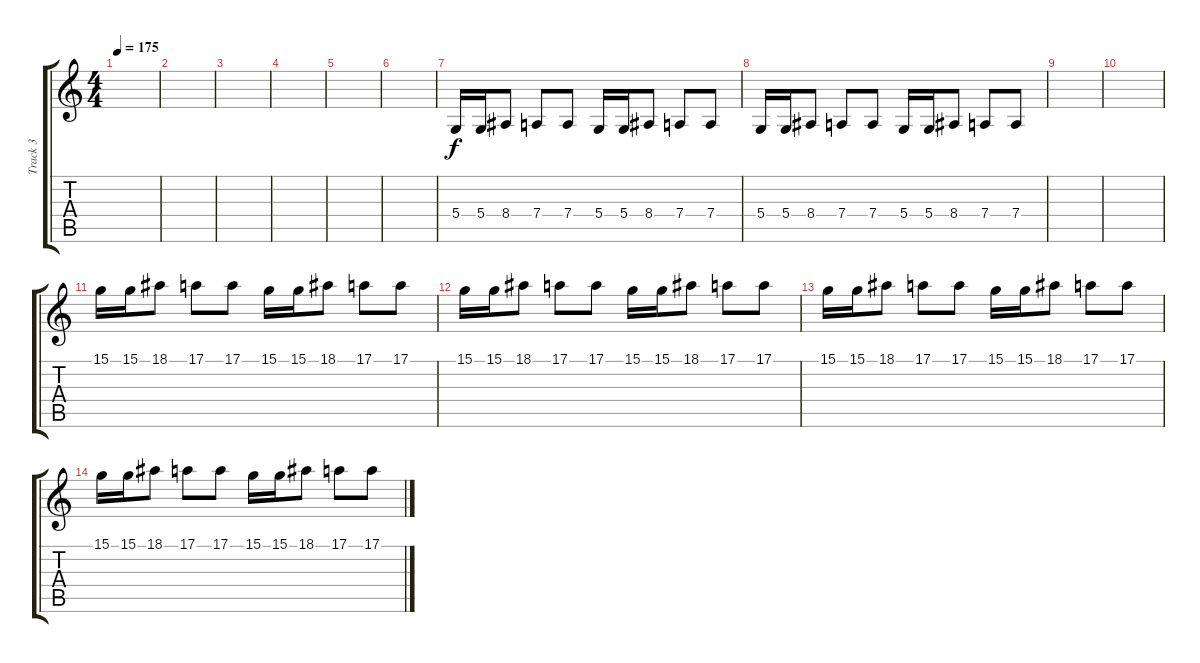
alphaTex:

\track ("Track 3" "Track 3") {instrument lead1square}
\staff {score tabs}
\tuning (E4 B3 G3 D3 A2 E2) {hide}
\ts (4 4)
\tempo 175
\clef g2
\ks c
|
|
|
|
|
|
5.4.16 5.4.16 8.4.8 7.4.8 7.4.8 5.4.16 5.4.16 8.4.8 7.4.8 7.4.8 |
5.4.16 5.4.16 8.4.8 7.4.8 7.4.8 5.4.16 5.4.16 8.4.8 7.4.8 7.4.8 |
|
|
15.1.16 15.1.16 18.1.8 17.1.8 17.1.8 15.1.16 15.1.16 18.1.8 17.1.8 17.1.8 |
15.1.16 15.1.16 18.1.8 17.1.8 17.1.8 15.1.16 15.1.16 18.1.8 17.1.8 17.1.8 |
15.1.16 15.1.16 18.1.8 17.1.8 17.1.8 15.1.16 15.1.16 18.1.8 17.1.8 17.1.8 |
15.1.16 15.1.16 18.1.8 17.1.8 17.1.8 15.1.16 15.1.16 18.1.8 17.1.8 17.1.8
